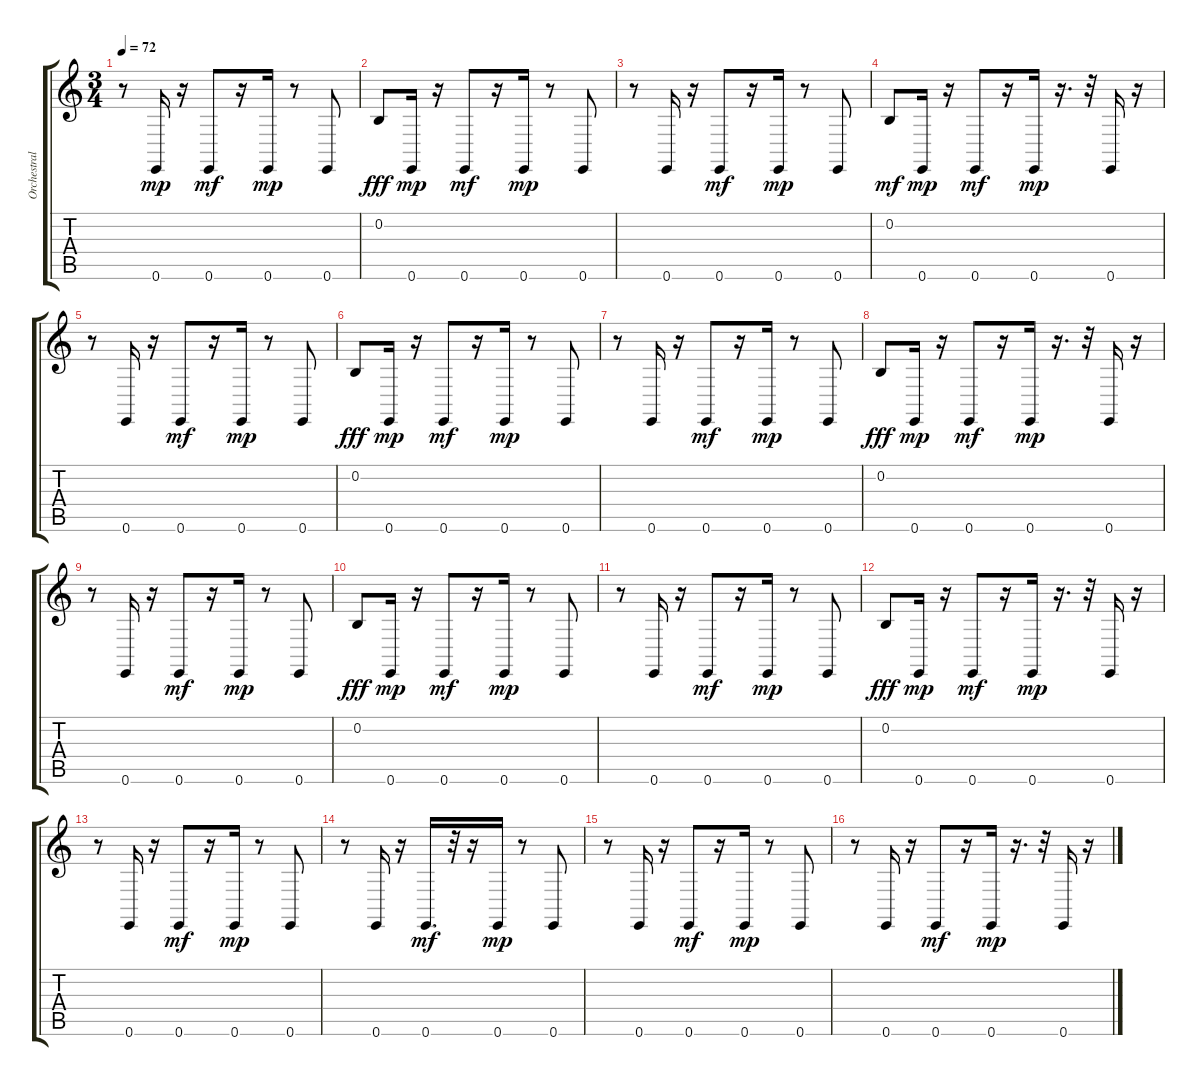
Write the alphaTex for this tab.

\track ("Orchestral Set" "Orchestral") {instrument stringensemble1}
\staff {score tabs}
\tuning (E4 B3 G3 D3 A2 E2) {hide}
\ts (3 4)
\tempo 72
\clef g2
\ks c
r.8{dy mp} 0.6.16 r.16 0.6.8{dy mf} r.16 0.6.16{dy mp} r.8 0.6.8 |
0.2.8{dy fff volume 16} 0.6.16{dy mp} r.16 0.6.8{dy mf} r.16 0.6.16{dy mp} r.8 0.6.8 |
r.8 0.6.16 r.16 0.6.8{dy mf} r.16 0.6.16{dy mp} r.8 0.6.8 |
0.2.8{dy mf} 0.6.16{dy mp} r.16 0.6.8{dy mf} r.16 0.6.16{dy mp} r.16{d} r.32 0.6.16 r.16 |
r.8 0.6.16 r.16 0.6.8{dy mf} r.16 0.6.16{dy mp} r.8 0.6.8 |
0.2.8{dy fff volume 16} 0.6.16{dy mp} r.16 0.6.8{dy mf} r.16 0.6.16{dy mp} r.8 0.6.8 |
r.8 0.6.16 r.16 0.6.8{dy mf} r.16 0.6.16{dy mp} r.8 0.6.8 |
0.2.8{dy fff volume 16} 0.6.16{dy mp} r.16 0.6.8{dy mf} r.16 0.6.16{dy mp} r.16{d} r.32 0.6.16 r.16 |
r.8 0.6.16 r.16 0.6.8{dy mf} r.16 0.6.16{dy mp} r.8 0.6.8 |
0.2.8{dy fff volume 16} 0.6.16{dy mp} r.16 0.6.8{dy mf} r.16 0.6.16{dy mp} r.8 0.6.8 |
r.8 0.6.16 r.16 0.6.8{dy mf} r.16 0.6.16{dy mp} r.8 0.6.8 |
0.2.8{dy fff} 0.6.16{dy mp} r.16 0.6.8{dy mf} r.16 0.6.16{dy mp} r.16{d} r.32 0.6.16 r.16 |
r.8 0.6.16 r.16 0.6.8{dy mf} r.16 0.6.16{dy mp} r.8 0.6.8 |
r.8{volume 11} 0.6.16 r.16 0.6.16{d dy mf} r.32 r.16 0.6.16{dy mp} r.8 0.6.8 |
r.8 0.6.16 r.16 0.6.8{dy mf} r.16 0.6.16{dy mp} r.8 0.6.8 |
r.8 0.6.16 r.16 0.6.8{dy mf} r.16 0.6.16{dy mp} r.16{d} r.32 0.6.16 r.16
